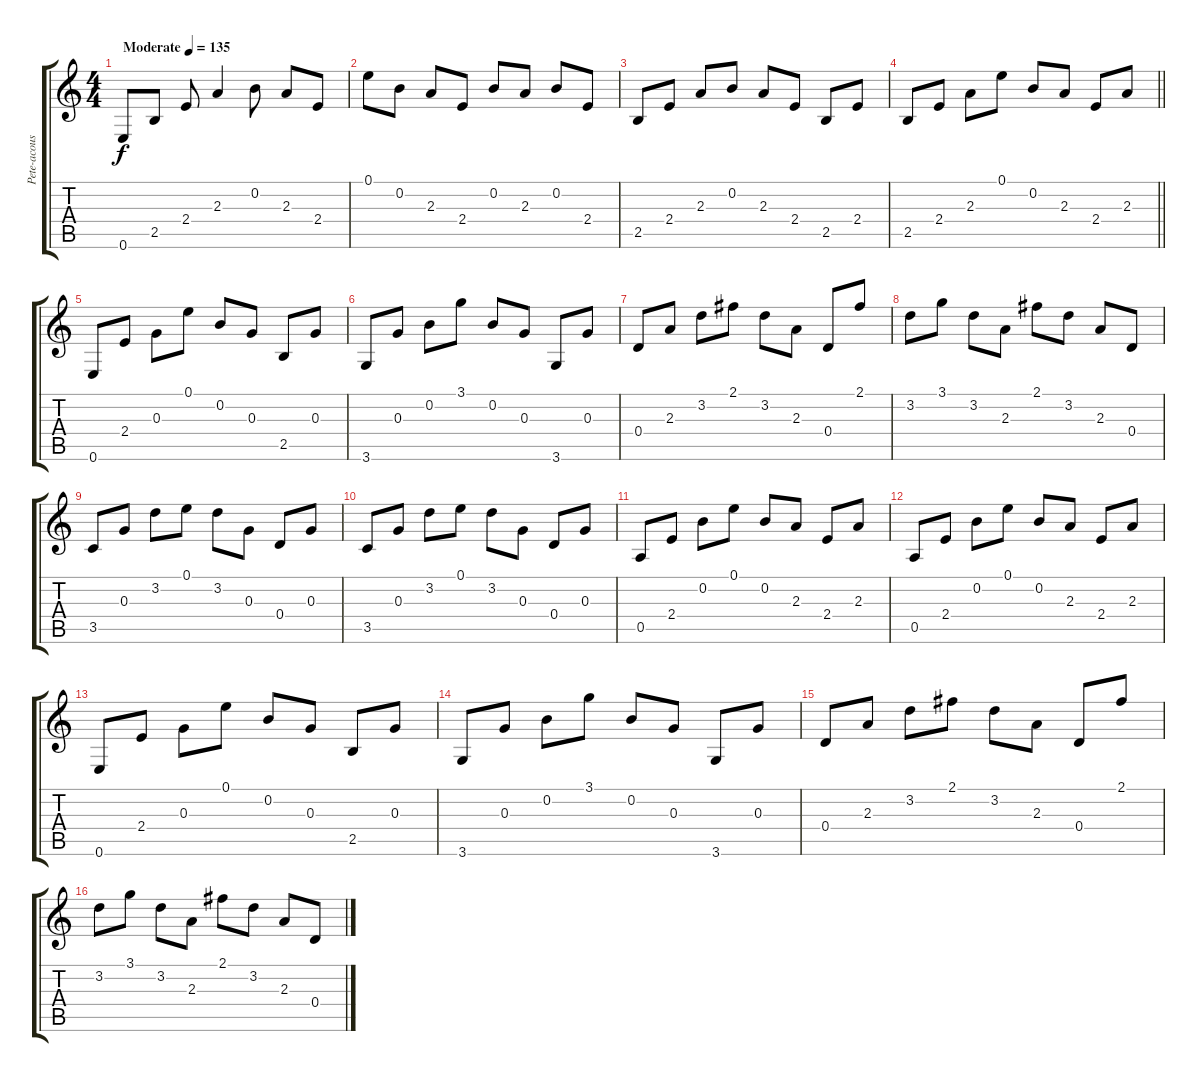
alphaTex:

\track ("Pete-acoustic" "Pete-acous") {instrument acousticguitarsteel}
\staff {score tabs}
\tuning (E4 B3 G3 D3 A2 E2) {hide}
\ts (4 4)
\tempo (135 "Moderate")
\clef g2
\ks c
0.6.8{dy f instrument acousticguitarsteel} 2.5.8 2.4.8 2.3.4 0.2.8 2.3.8 2.4.8 |
0.1.8 0.2.8 2.3.8 2.4.8 0.2.8 2.3.8 0.2.8 2.4.8 |
2.5.8 2.4.8 2.3.8 0.2.8 2.3.8 2.4.8 2.5.8 2.4.8 |
\barLineRight lightlight
2.5.8 2.4.8 2.3.8 0.1.8 0.2.8 2.3.8 2.4.8 2.3.8 |
0.6.8 2.4.8 0.3.8 0.1.8 0.2.8 0.3.8 2.5.8 0.3.8 |
3.6.8 0.3.8 0.2.8 3.1.8 0.2.8 0.3.8 3.6.8 0.3.8 |
0.4.8 2.3.8 3.2.8 2.1.8 3.2.8 2.3.8 0.4.8 2.1.8 |
3.2.8 3.1.8 3.2.8 2.3.8 2.1.8 3.2.8 2.3.8 0.4.8 |
3.5.8 0.3.8 3.2.8 0.1.8 3.2.8 0.3.8 0.4.8 0.3.8 |
3.5.8 0.3.8 3.2.8 0.1.8 3.2.8 0.3.8 0.4.8 0.3.8 |
0.5.8 2.4.8 0.2.8 0.1.8 0.2.8 2.3.8 2.4.8 2.3.8 |
0.5.8 2.4.8 0.2.8 0.1.8 0.2.8 2.3.8 2.4.8 2.3.8 |
0.6.8 2.4.8 0.3.8 0.1.8 0.2.8 0.3.8 2.5.8 0.3.8 |
3.6.8 0.3.8 0.2.8 3.1.8 0.2.8 0.3.8 3.6.8 0.3.8 |
0.4.8 2.3.8 3.2.8 2.1.8 3.2.8 2.3.8 0.4.8 2.1.8 |
3.2.8 3.1.8 3.2.8 2.3.8 2.1.8 3.2.8 2.3.8 0.4.8
